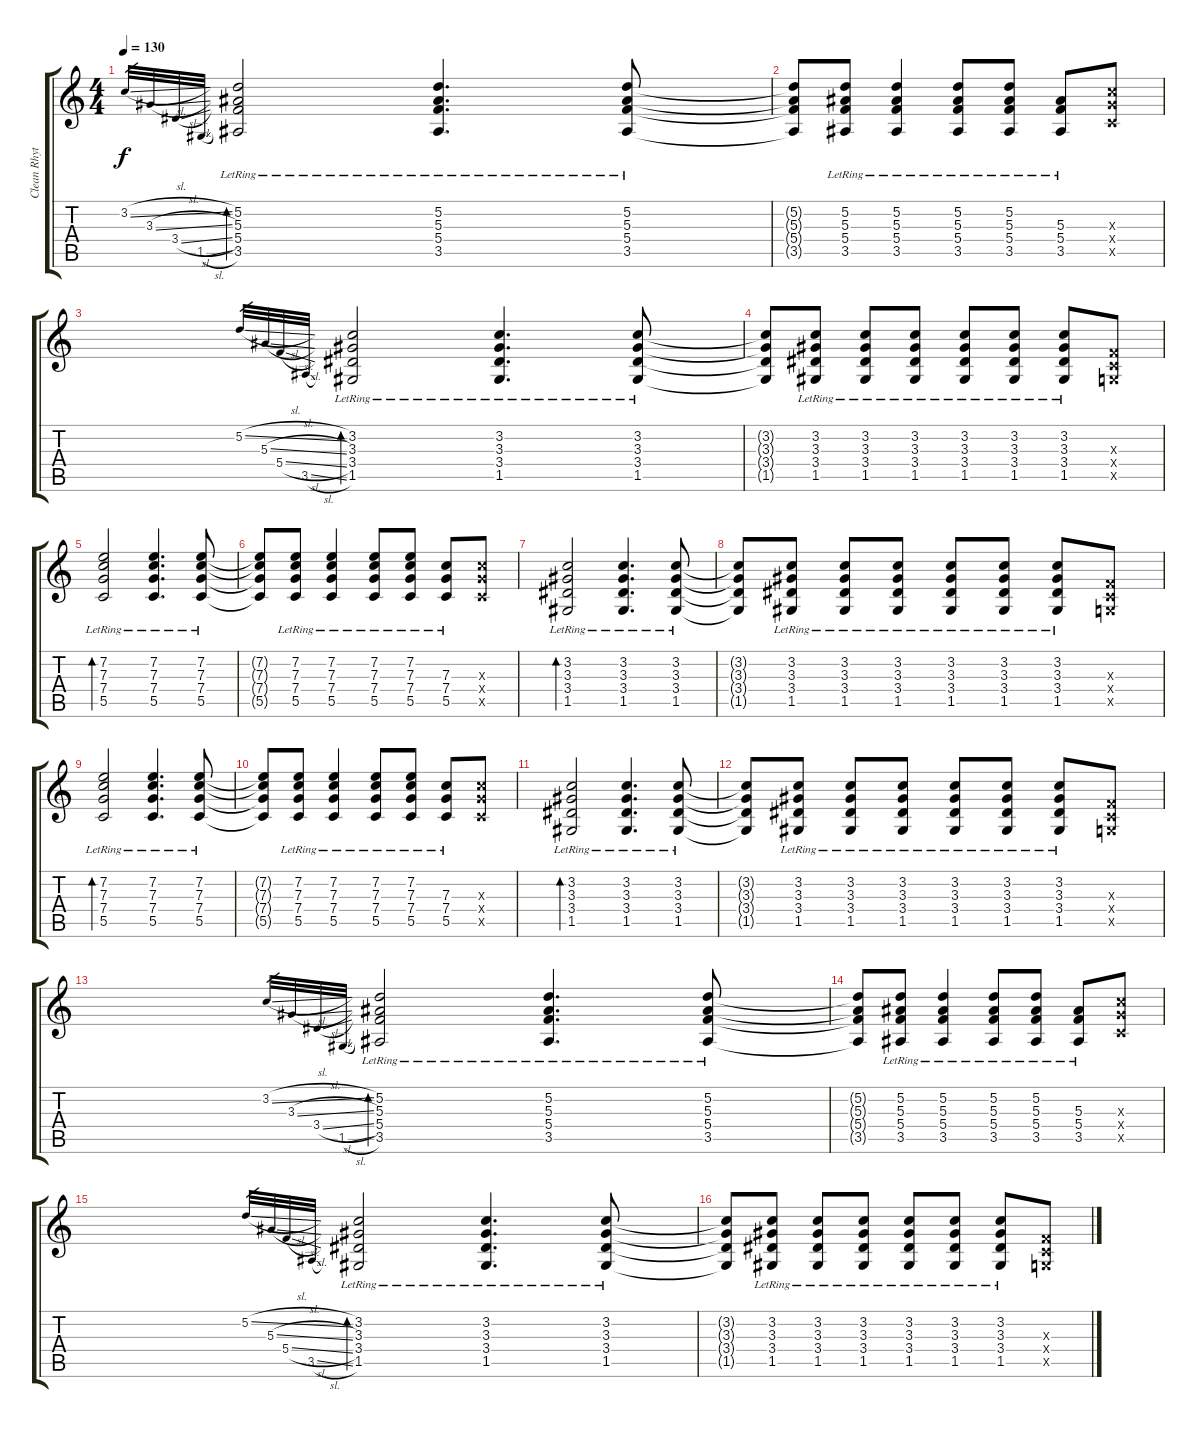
\track ("Clean Rhythm (Effect)" "Clean Rhyt") {instrument electricguitarclean}
\staff {score tabs}
\tuning (D4 A3 F3 C3 G2 C2) {hide}
\ts (4 4)
\tempo 130
\clef g2
\ks c
3.2{sl}.32{gr dy f} 3.3{sl}.32{gr} 3.4{sl}.32{gr} 1.5{sl}.32{gr} (5.2{lr} 5.3{lr} 5.4{lr} 3.5{lr}).2{bd 60} (5.2{lr} 5.3{lr} 5.4{lr} 3.5{lr}).4{d} (5.2{lr} 5.3{lr} 5.4{lr} 3.5{lr}).8 |
(5.2{t} 5.3{t} 5.4{t} 3.5{t}).8 (5.2{lr} 5.3{lr} 5.4{lr} 3.5{lr}).8 (5.2{lr} 5.3{lr} 5.4{lr} 3.5{lr}).4 (5.2{lr} 5.3{lr} 5.4{lr} 3.5{lr}).8 (5.2{lr} 5.3{lr} 5.4{lr} 3.5{lr}).8 (5.3{lr} 5.4{lr} 3.5{lr}).8 (7.3{x} 7.4{x} 5.5{x}).8 |
5.2{sl}.32{gr} 5.3{sl}.32{gr} 5.4{sl}.32{gr} 3.5{sl}.32{gr} (3.2{lr} 3.3{lr} 3.4{lr} 1.5{lr}).2{bd 60} (3.2{lr} 3.3{lr} 3.4{lr} 1.5{lr}).4{d} (3.2{lr} 3.3{lr} 3.4{lr} 1.5{lr}).8 |
(3.2{t} 3.3{t} 3.4{t} 1.5{t}).8 (3.2{lr} 3.3{lr} 3.4{lr} 1.5{lr}).8 (3.2{lr} 3.3{lr} 3.4{lr} 1.5{lr}).8 (3.2{lr} 3.3{lr} 3.4{lr} 1.5{lr}).8 (3.2{lr} 3.3{lr} 3.4{lr} 1.5{lr}).8 (3.2{lr} 3.3{lr} 3.4{lr} 1.5{lr}).8 (3.2{lr} 3.3{lr} 3.4{lr} 1.5{lr}).8 (0.3{x} 0.4{x} 0.5{x}).8 |
(7.2{lr} 7.3{lr} 7.4{lr} 5.5{lr}).2{bd 60} (7.2{lr} 7.3{lr} 7.4{lr} 5.5{lr}).4{d} (7.2{lr} 7.3{lr} 7.4{lr} 5.5{lr}).8 |
(7.2{t} 7.3{t} 7.4{t} 5.5{t}).8 (7.2{lr} 7.3{lr} 7.4{lr} 5.5{lr}).8 (7.2{lr} 7.3{lr} 7.4{lr} 5.5{lr}).4 (7.2{lr} 7.3{lr} 7.4{lr} 5.5{lr}).8 (7.2{lr} 7.3{lr} 7.4{lr} 5.5{lr}).8 (7.3{lr} 7.4{lr} 5.5{lr}).8 (7.3{x} 7.4{x} 5.5{x}).8 |
(3.2{lr} 3.3{lr} 3.4{lr} 1.5{lr}).2{bd 60} (3.2{lr} 3.3{lr} 3.4{lr} 1.5{lr}).4{d} (3.2{lr} 3.3{lr} 3.4{lr} 1.5{lr}).8 |
(3.2{t} 3.3{t} 3.4{t} 1.5{t}).8 (3.2{lr} 3.3{lr} 3.4{lr} 1.5{lr}).8 (3.2{lr} 3.3{lr} 3.4{lr} 1.5{lr}).8 (3.2{lr} 3.3{lr} 3.4{lr} 1.5{lr}).8 (3.2{lr} 3.3{lr} 3.4{lr} 1.5{lr}).8 (3.2{lr} 3.3{lr} 3.4{lr} 1.5{lr}).8 (3.2{lr} 3.3{lr} 3.4{lr} 1.5{lr}).8 (0.3{x} 0.4{x} 0.5{x}).8 |
(7.2{lr} 7.3{lr} 7.4{lr} 5.5{lr}).2{bd 60} (7.2{lr} 7.3{lr} 7.4{lr} 5.5{lr}).4{d} (7.2{lr} 7.3{lr} 7.4{lr} 5.5{lr}).8 |
(7.2{t} 7.3{t} 7.4{t} 5.5{t}).8 (7.2{lr} 7.3{lr} 7.4{lr} 5.5{lr}).8 (7.2{lr} 7.3{lr} 7.4{lr} 5.5{lr}).4 (7.2{lr} 7.3{lr} 7.4{lr} 5.5{lr}).8 (7.2{lr} 7.3{lr} 7.4{lr} 5.5{lr}).8 (7.3{lr} 7.4{lr} 5.5{lr}).8 (7.3{x} 7.4{x} 5.5{x}).8 |
(3.2{lr} 3.3{lr} 3.4{lr} 1.5{lr}).2{bd 60} (3.2{lr} 3.3{lr} 3.4{lr} 1.5{lr}).4{d} (3.2{lr} 3.3{lr} 3.4{lr} 1.5{lr}).8 |
(3.2{t} 3.3{t} 3.4{t} 1.5{t}).8 (3.2{lr} 3.3{lr} 3.4{lr} 1.5{lr}).8 (3.2{lr} 3.3{lr} 3.4{lr} 1.5{lr}).8 (3.2{lr} 3.3{lr} 3.4{lr} 1.5{lr}).8 (3.2{lr} 3.3{lr} 3.4{lr} 1.5{lr}).8 (3.2{lr} 3.3{lr} 3.4{lr} 1.5{lr}).8 (3.2{lr} 3.3{lr} 3.4{lr} 1.5{lr}).8 (0.3{x} 0.4{x} 0.5{x}).8 |
3.2{sl}.32{gr} 3.3{sl}.32{gr} 3.4{sl}.32{gr} 1.5{sl}.32{gr} (5.2{lr} 5.3{lr} 5.4{lr} 3.5{lr}).2{bd 60} (5.2{lr} 5.3{lr} 5.4{lr} 3.5{lr}).4{d} (5.2{lr} 5.3{lr} 5.4{lr} 3.5{lr}).8 |
(5.2{t} 5.3{t} 5.4{t} 3.5{t}).8 (5.2{lr} 5.3{lr} 5.4{lr} 3.5{lr}).8 (5.2{lr} 5.3{lr} 5.4{lr} 3.5{lr}).4 (5.2{lr} 5.3{lr} 5.4{lr} 3.5{lr}).8 (5.2{lr} 5.3{lr} 5.4{lr} 3.5{lr}).8 (5.3{lr} 5.4{lr} 3.5{lr}).8 (7.3{x} 7.4{x} 5.5{x}).8 |
5.2{sl}.32{gr} 5.3{sl}.32{gr} 5.4{sl}.32{gr} 3.5{sl}.32{gr} (3.2{lr} 3.3{lr} 3.4{lr} 1.5{lr}).2{bd 60} (3.2{lr} 3.3{lr} 3.4{lr} 1.5{lr}).4{d} (3.2{lr} 3.3{lr} 3.4{lr} 1.5{lr}).8 |
(3.2{t} 3.3{t} 3.4{t} 1.5{t}).8 (3.2{lr} 3.3{lr} 3.4{lr} 1.5{lr}).8 (3.2{lr} 3.3{lr} 3.4{lr} 1.5{lr}).8 (3.2{lr} 3.3{lr} 3.4{lr} 1.5{lr}).8 (3.2{lr} 3.3{lr} 3.4{lr} 1.5{lr}).8 (3.2{lr} 3.3{lr} 3.4{lr} 1.5{lr}).8 (3.2{lr} 3.3{lr} 3.4{lr} 1.5{lr}).8 (0.3{x} 0.4{x} 0.5{x}).8
